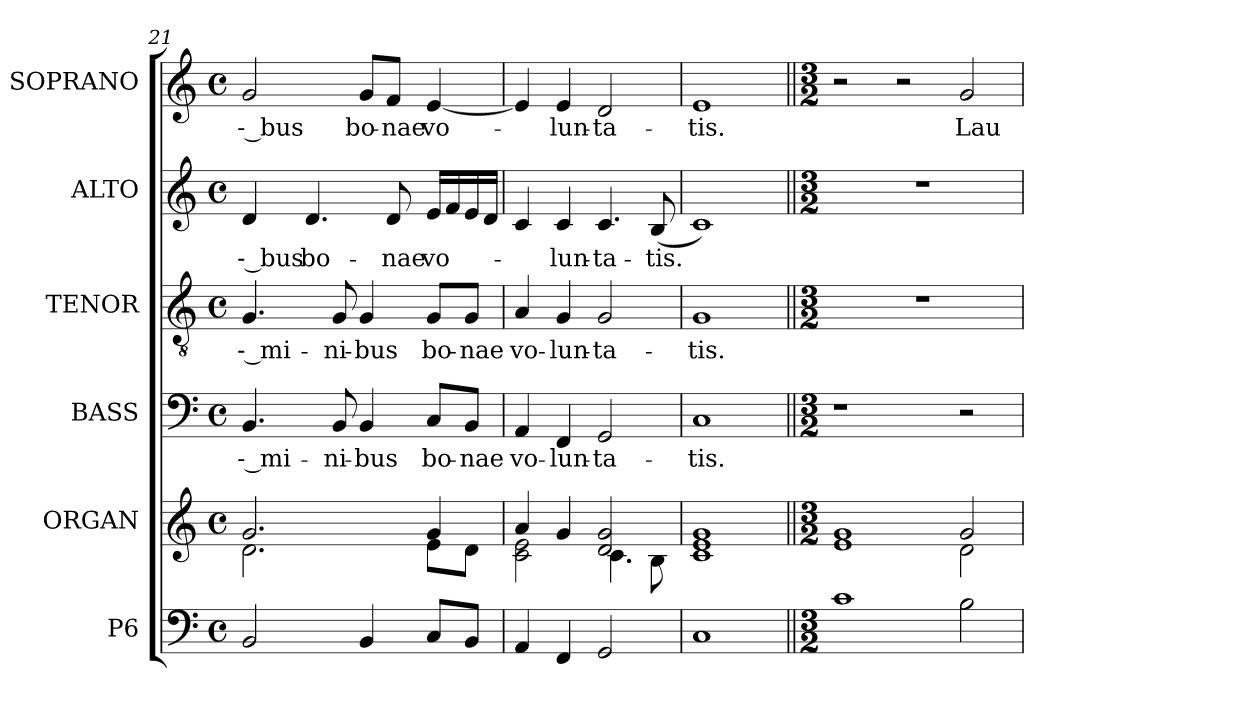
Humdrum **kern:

**kern	**kern	**kern	**text	**kern	**text	**kern	**text	**kern	**text
*part6	*part5	*part4	*part4	*part3	*part3	*part2	*part2	*part1	*part1
*staff6	*staff5	*staff4	*staff4	*staff3	*staff3	*staff2	*staff2	*staff1	*staff1
*I"P6	*I"ORGAN	*I"BASS	*	*I"TENOR	*	*I"ALTO	*	*I"SOPRANO	*
*	*I'A.	*I'B.	*	*I'T.	*	*I'A.	*	*I'S.	*
!!LO:PB:g=z
*clefF4	*clefG2	*clefF4	*	*clefGv2	*	*clefG2	*	*clefG2	*
*	*	*	*	*ITrd7c12	*	*	*	*	*
*k[]	*k[]	*k[]	*	*k[]	*	*k[]	*	*k[]	*
*C:	*C:	*C:	*	*C:	*	*C:	*	*C:	*
*M4/4	*M4/4	*M4/4	*	*M4/4	*	*M4/4	*	*M4/4	*
*met(c)	*met(c)	*met(c)	*	*met(c)	*	*met(c)	*	*met(c)	*
=21	=21	=21	=21	=21	=21	=21	=21	=21	=21
*	*^	*	*	*	*	*	*	*	*
!	!	!	!	!LO:LY:b:color=#000000	!	!	!	!	!	!
!	!	!	!	!	!	!LO:LY:b:color=#000000	!	!	!	!
!	!	!	!	!	!	!	!	!LO:LY:b:color=#000000	!	!
!	!	!	!	!	!	!	!	!	!	!LO:LY:b:color=#000000
2BBi/	2.gi/	2.di\	4.BBi/	-- mi-	4.GGi/	-- mi-	4di/	-- bus	2gi/	-- bus
!	!	!	!	!	!	!	!	!LO:LY:b:color=#000000	!	!
.	.	.	.	.	.	.	4.di/	bo-	.	.
!	!	!	!	!LO:LY:b:color=#000000	!	!	!	!	!	!
!	!	!	!	!	!	!LO:LY:b:color=#000000	!	!	!	!
.	.	.	8BBi/	-ni-	8GGi/	-ni-	.	.	.	.
!	!	!	!	!LO:LY:b:color=#000000	!	!	!	!	!	!
!	!	!	!	!	!	!LO:LY:b:color=#000000	!	!	!	!
!	!	!	!	!	!	!	!	!	!	!LO:LY:b:color=#000000
4BBi/	.	.	4BBi/	-bus	4GGi/	-bus	.	.	8gi/L	bo-
!	!	!	!	!	!	!	!	!LO:LY:b:color=#000000	!	!
!	!	!	!	!	!	!	!	!	!	!LO:LY:b:color=#000000
.	.	.	.	.	.	.	8di/	-nae	8fi/J	-nae
!	!	!	!	!LO:LY:b:color=#000000	!	!	!	!	!	!
!	!	!	!	!	!	!LO:LY:b:color=#000000	!	!	!	!
!	!	!	!	!	!	!	!	!LO:LY:b:color=#000000	!	!
!	!	!	!	!	!	!	!	!	!	!LO:LY:b:color=#000000
8Ci/L	4gi/	8ei\L	8Ci/L	bo-	8GGi/L	bo-	16ei/LL	vo-	[4ei/	vo-
.	.	.	.	.	.	.	16fi/	.	.	.
!	!	!	!	!LO:LY:b:color=#000000	!	!	!	!	!	!
!	!	!	!	!	!	!LO:LY:b:color=#000000	!	!	!	!
8BBi/J	.	8di\J	8BBi/J	-nae	8GGi/J	-nae	16ei/	.	.	.
.	.	.	.	.	.	.	16di/JJ	.	.	.
=22	=22	=22	=22	=22	=22	=22	=22	=22	=22	=22
!	!	!	!	!LO:LY:b:color=#000000	!	!	!	!	!	!
!	!	!	!	!	!	!LO:LY:b:color=#000000	!	!	!	!
4AAi/	4ai/	2ci\ 2ei	4AAi/	vo-	4AAi/	vo-	4ci/	.	4ei/]	.
!	!	!	!	!LO:LY:b:color=#000000	!	!	!	!	!	!
!	!	!	!	!	!	!LO:LY:b:color=#000000	!	!	!	!
!	!	!	!	!	!	!	!	!LO:LY:b:color=#000000	!	!
!	!	!	!	!	!	!	!	!	!	!LO:LY:b:color=#000000
4FFi/	4gi/	.	4FFi/	-lun-	4GGi/	-lun-	4ci/	-lun-	4ei/	-lun-
!	!	!	!	!LO:LY:b:color=#000000	!	!	!	!	!	!
!	!	!	!	!	!	!LO:LY:b:color=#000000	!	!	!	!
!	!	!	!	!	!	!	!	!LO:LY:b:color=#000000	!	!
!	!	!	!	!	!	!	!	!	!	!LO:LY:b:color=#000000
2GGi/	2di/ 2gi	4.ci\	2GGi/	-ta-	2GGi/	-ta-	4.ci/	-ta-	2di/	-ta-
!	!	!	!	!	!	!	!	!LO:LY:b:color=#000000	!	!
.	.	8Bi\	.	.	.	.	(8Bi/	-tis.	.	.
=23	=23	=23	=23	=23	=23	=23	=23	=23	=23	=23
!	!	!	!	!LO:LY:b:color=#000000	!	!	!	!	!	!
!	!	!	!	!	!	!LO:LY:b:color=#000000	!	!	!	!
!	!	!	!	!	!	!	!	!	!	!LO:LY:b:color=#000000
1Ci	1ei 1gi	1ci	1Ci	-tis.	1GGi	-tis.	1ci)	.	1ei	-tis.
=24||	=24||	=24||	=24||	=24||	=24||	=24||	=24||	=24||	=24||	=24||
*M3/2	*M3/2	*	*M3/2	*	*M3/2	*	*M3/2	*	*M3/2	*
*	*	*	*	*	*	*	*	*	*MM240	*
!	!	!	!	!	!LO:N:vis=1	!	!LO:N:vis=1	!	!	!
1ci	1gi	1ei	1r	.	1.r	.	1.r	.	2r	.
.	.	.	.	.	.	.	.	.	2r	.
!	!	!	!	!	!	!	!	!	!	!LO:LY:b:color=#000000
2Bi\	2gi/	2di\	2r	.	.	.	.	.	2gi/	Lau-
*	*v	*v	*	*	*	*	*	*	*	*
=	=	=	=	=	=	=	=	=	=
*-	*-	*-	*-	*-	*-	*-	*-	*-	*-
